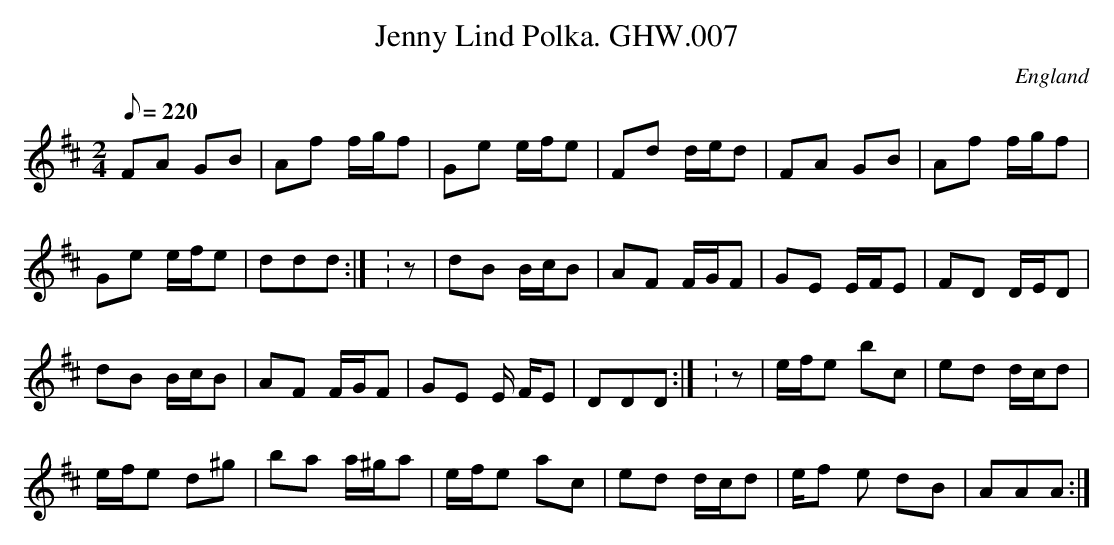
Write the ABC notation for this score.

X:1
T:Jenny Lind Polka. GHW.007
M:2/4
L:1/8
Q:220
O:England
K:D
FA GB|Af f/g/f|Ge e/f/e|Fd d/e/d|FA GB|Af f/g/f|!Ge e/f/e|ddd:|
:z|dB B/c/B|AF F/G/F|GE E/F/E|FD D/E/D|!dB B/c/B|AF F/G/F|GE E/
F/E|DDD:|
:z|e/f/e bc|ed d/c/d|!e/f/e d^g|ba a/^g/a|e/f/e ac|ed d/c/d|e/f
/e dB|AAA:|
